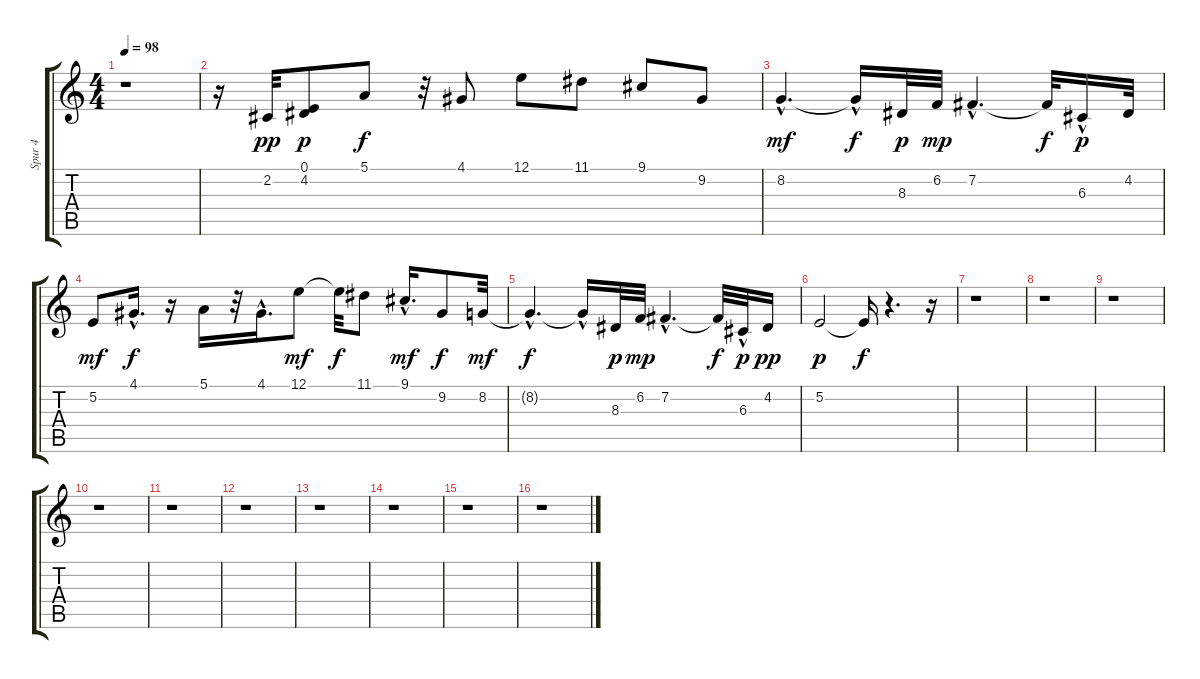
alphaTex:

\track ("Spur 4" "Spur 4") {instrument cello}
\staff {score tabs}
\tuning (E4 B3 G3 D3 A2 E2) {hide}
\ts (4 4)
\tempo 98
\clef g2
\ks c
r.1{dy pp instrument cello} |
r.16 2.2.32 (0.1 4.2).8{dy p} 5.1.8{dy f} r.32 4.1.8 12.1.8 11.1.8 9.1.8 9.2.8 |
8.2{hac}.4{d dy mf} 8.2{hac t}.16{dy f} 8.3.32{dy p} 6.2.32{dy mp} 7.2{hac}.4{d} 7.2{t}.32{dy f} 6.3{hac}.16{dy p} 4.2.32 |
5.2.8{dy mf} 4.1{hac}.16{d dy f} r.16 5.1.16 r.32 4.1{hac}.16{d} 12.1.8{dy mf} 12.1{t}.32{dy f} 11.1.8 9.1{hac}.16{d dy mf} 9.2.8{dy f} 8.2.32{dy mf} |
8.2{hac t}.4{d dy f} 8.2{hac t}.16 8.3.32{dy p} 6.2.32{dy mp} 7.2{hac}.4{d} 7.2{t}.32{dy f} 6.3{hac}.32{dy p} 4.2.16{dy pp} |
5.2.2{dy p} 5.2{t}.16{dy f} r.4{d} r.16 |
r.1 |
r.1 |
r.1 |
r.1 |
r.1 |
r.1 |
r.1 |
r.1 |
r.1 |
r.1
